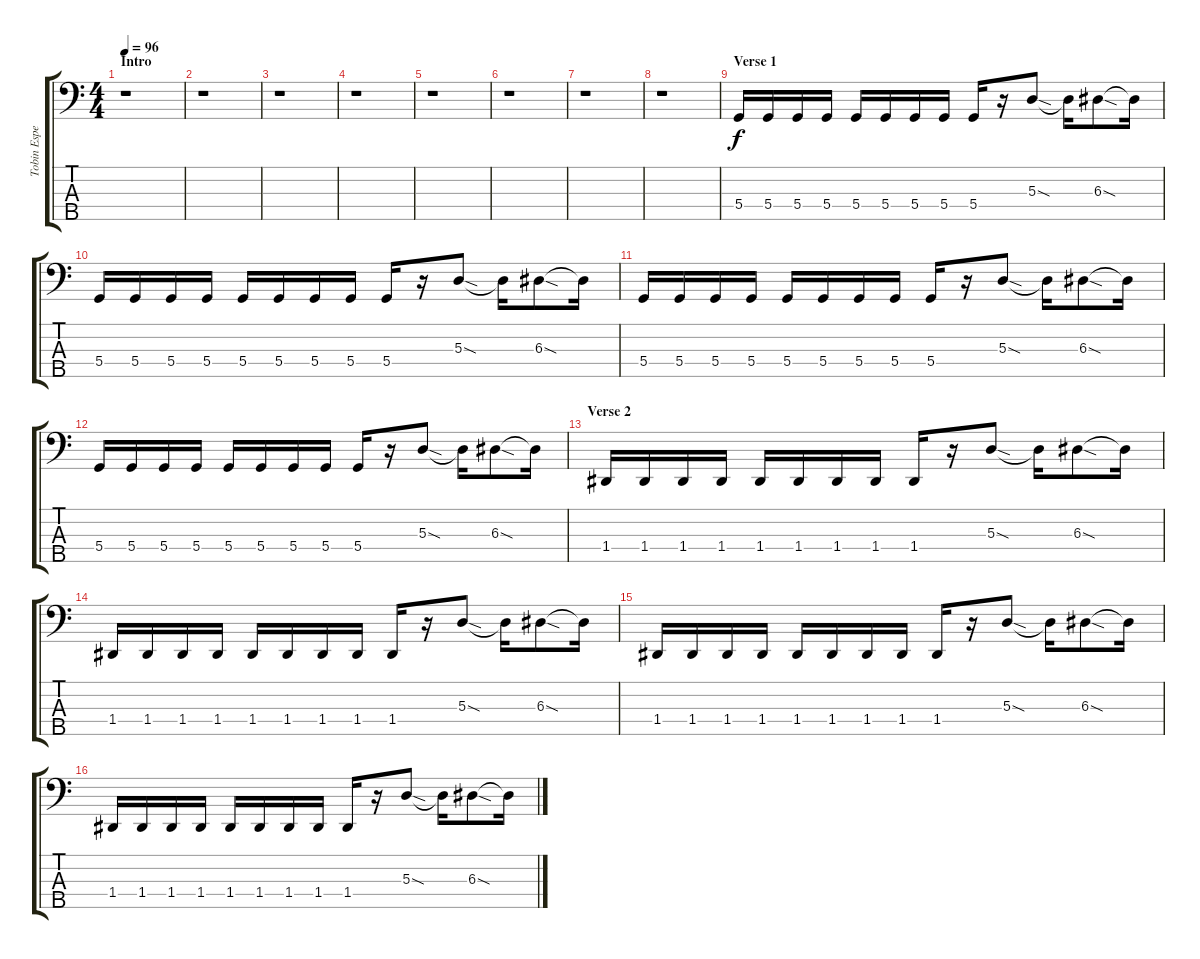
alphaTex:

\track ("Tobin Esperance" "Tobin Espe") {instrument electricbassfinger}
\staff {score tabs}
\tuning (G2 D2 A1 D1 B0) {hide}
\ts (4 4)
\section ("" "Intro")
\tempo 96
\clef f4
\ks c
r.1{dy f instrument electricbassfinger} |
r.1 |
r.1 |
r.1 |
r.1 |
r.1 |
r.1 |
r.1 |
\section ("" "Verse 1")
5.4.16 5.4.16 5.4.16 5.4.16 5.4.16 5.4.16 5.4.16 5.4.16 5.4.16 r.16 5.3{sod}.8 5.3{t}.16 6.3{sod}.8 6.3{t}.16 |
5.4.16 5.4.16 5.4.16 5.4.16 5.4.16 5.4.16 5.4.16 5.4.16 5.4.16 r.16 5.3{sod}.8 5.3{t}.16 6.3{sod}.8 6.3{t}.16 |
5.4.16 5.4.16 5.4.16 5.4.16 5.4.16 5.4.16 5.4.16 5.4.16 5.4.16 r.16 5.3{sod}.8 5.3{t}.16 6.3{sod}.8 6.3{t}.16 |
5.4.16 5.4.16 5.4.16 5.4.16 5.4.16 5.4.16 5.4.16 5.4.16 5.4.16 r.16 5.3{sod}.8 5.3{t}.16 6.3{sod}.8 6.3{t}.16 |
\section ("" "Verse 2")
1.4.16 1.4.16 1.4.16 1.4.16 1.4.16 1.4.16 1.4.16 1.4.16 1.4.16 r.16 5.3{sod}.8 5.3{t}.16 6.3{sod}.8 6.3{t}.16 |
1.4.16 1.4.16 1.4.16 1.4.16 1.4.16 1.4.16 1.4.16 1.4.16 1.4.16 r.16 5.3{sod}.8 5.3{t}.16 6.3{sod}.8 6.3{t}.16 |
1.4.16 1.4.16 1.4.16 1.4.16 1.4.16 1.4.16 1.4.16 1.4.16 1.4.16 r.16 5.3{sod}.8 5.3{t}.16 6.3{sod}.8 6.3{t}.16 |
1.4.16 1.4.16 1.4.16 1.4.16 1.4.16 1.4.16 1.4.16 1.4.16 1.4.16 r.16 5.3{sod}.8 5.3{t}.16 6.3{sod}.8 6.3{t}.16
